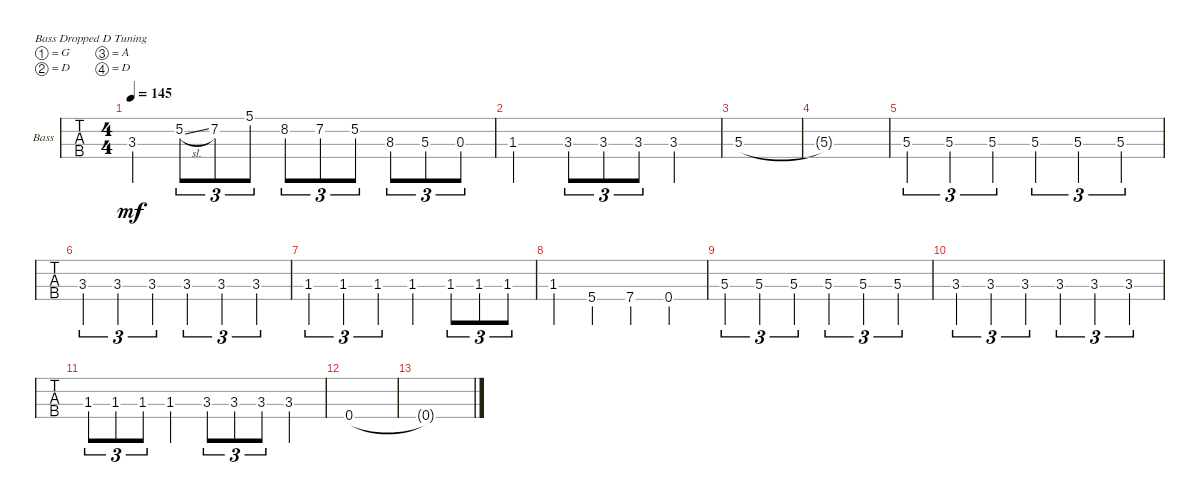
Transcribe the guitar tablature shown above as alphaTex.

\defaultSystemsLayout 4
\bracketExtendMode groupsimilarinstruments
\firstSystemTrackNameOrientation horizontal
\otherSystemsTrackNameOrientation horizontal
\track ("Bass" "Bass") {instrument electricbassfinger}
\staff {tabs}
\tuning (G2 D2 A1 D1)
\ts (4 4)
\tempo 145
\clef f4
\scale
0.333333
\ks c
3.3.4{dy mf} 5.2{sl}.8{tu (3 2)} 7.2.8{tu (3 2)} 5.1.8{tu (3 2)} 8.2.8{tu (3 2)} 7.2.8{tu (3 2)} 5.2.8{tu (3 2)} 8.3.8{tu (3 2)} 5.3.8{tu (3 2)} 0.3.8{tu (3 2)} |
\scale
0.333333 1.3.2 3.3.8{tu (3 2)} 3.3.8{tu (3 2)} 3.3.8{tu (3 2)} 3.3.4 |
\scale
0.333333 5.3.1 |
\scale
0.333333 5.3{t}.1 |
\scale
0.333333 5.3.4{tu (3 2)} 5.3.4{tu (3 2)} 5.3.4{tu (3 2)} 5.3.4{tu (3 2)} 5.3.4{tu (3 2)} 5.3.4{tu (3 2)} |
\scale
0.333333 3.3.4{tu (3 2)} 3.3.4{tu (3 2)} 3.3.4{tu (3 2)} 3.3.4{tu (3 2)} 3.3.4{tu (3 2)} 3.3.4{tu (3 2)} |
\scale
0.333333 1.3.4{tu (3 2)} 1.3.4{tu (3 2)} 1.3.4{tu (3 2)} 1.3.4 1.3.8{tu (3 2)} 1.3.8{tu (3 2)} 1.3.8{tu (3 2)} |
\scale
0.333333 1.3.4 5.4.4 7.4.4 0.4.4 |
\scale
0.333333 5.3.4{tu (3 2)} 5.3.4{tu (3 2)} 5.3.4{tu (3 2)} 5.3.4{tu (3 2)} 5.3.4{tu (3 2)} 5.3.4{tu (3 2)} |
\scale
0.333333 3.3.4{tu (3 2)} 3.3.4{tu (3 2)} 3.3.4{tu (3 2)} 3.3.4{tu (3 2)} 3.3.4{tu (3 2)} 3.3.4{tu (3 2)} |
\scale
0.333333 1.3.8{tu (3 2)} 1.3.8{tu (3 2)} 1.3.8{tu (3 2)} 1.3.4 3.3.8{tu (3 2)} 3.3.8{tu (3 2)} 3.3.8{tu (3 2)} 3.3.4 |
\scale
0.5 0.4.1 |
\scale
0.5 0.4{t}.1
